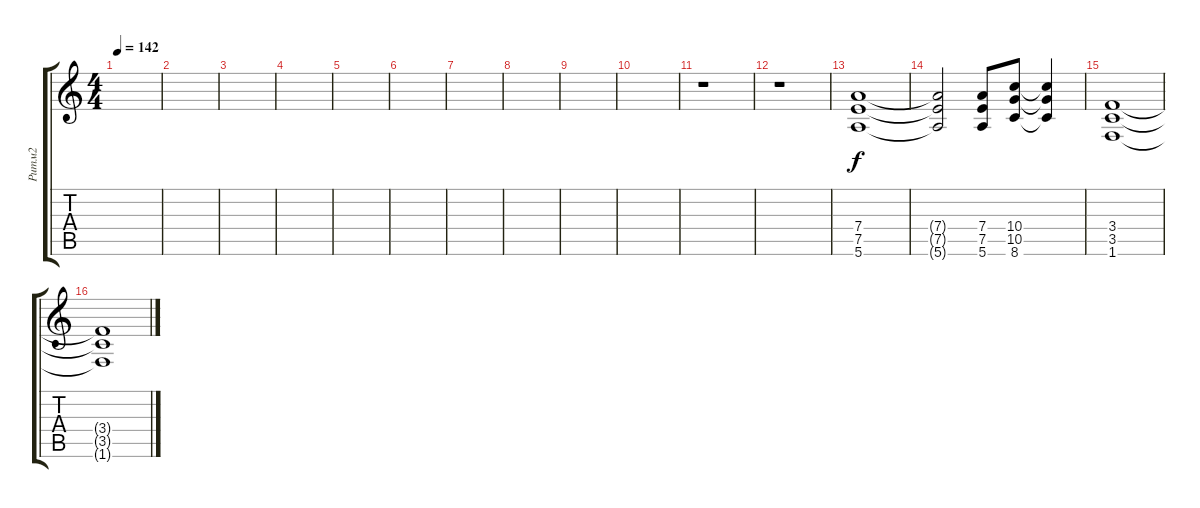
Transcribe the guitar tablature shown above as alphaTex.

\track ("Ритм2" "Ритм2") {instrument distortionguitar}
\staff {score tabs}
\tuning (E4 B3 G3 D3 A2 E2) {hide}
\ts (4 4)
\tempo 142
\clef g2
\ks c
|
|
|
|
|
|
|
|
|
|
r.1 |
r.1 |
(7.4 7.5 5.6).1 |
(7.4{t} 7.5{t} 5.6{t}).2 (7.4 7.5 5.6).8 (10.4 10.5 8.6).8 (10.4{t} 10.5{t} 8.6{t}).4 |
(3.4 3.5 1.6).1 |
(3.4{t} 3.5{t} 1.6{t}).1
